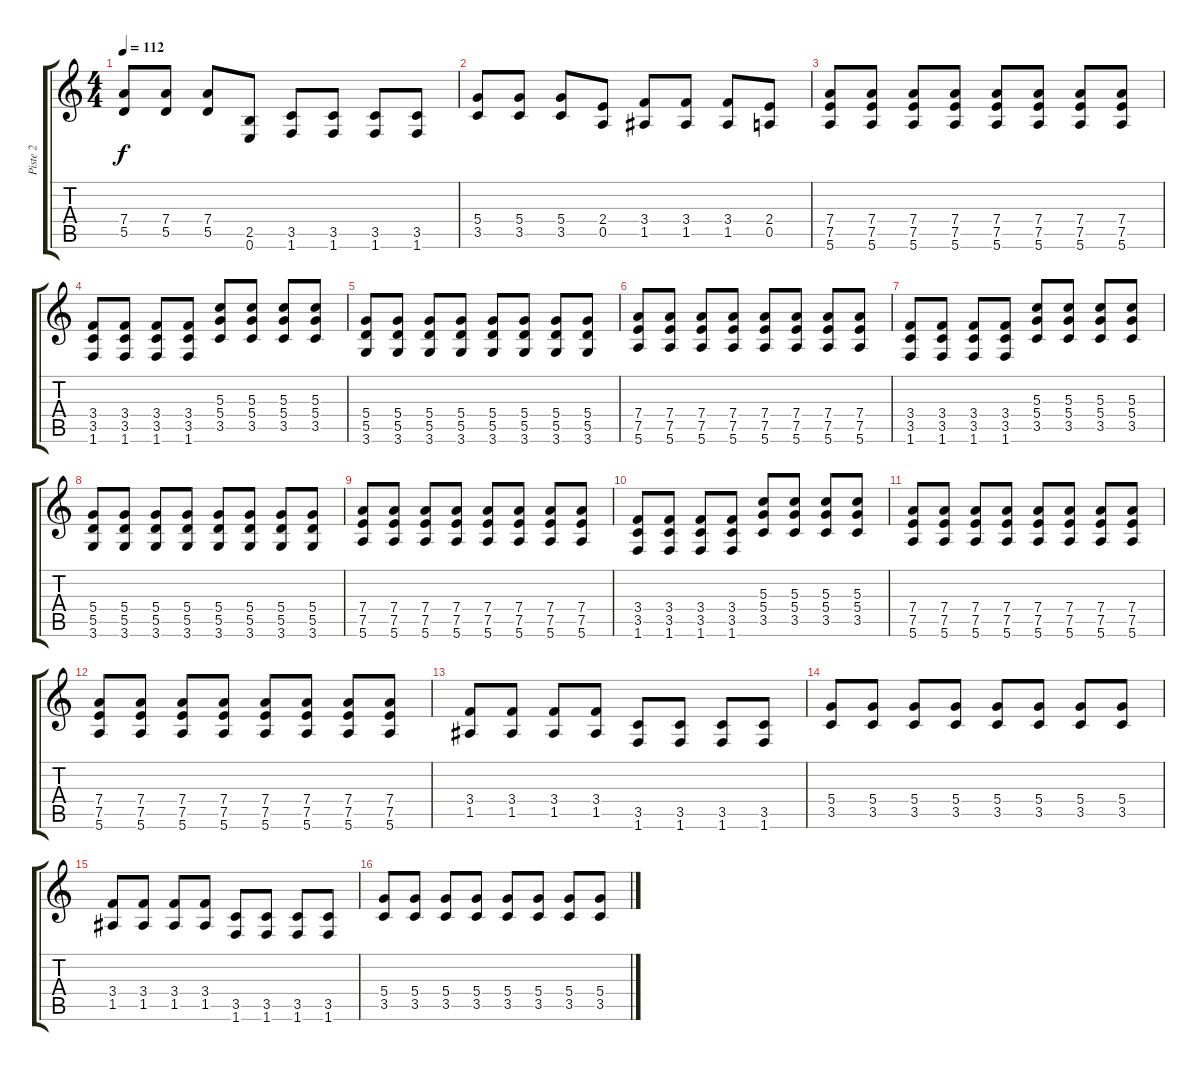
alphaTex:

\track ("Piste 2" "Piste 2") {instrument overdrivenguitar}
\staff {score tabs}
\tuning (E4 B3 G3 D3 A2 E2) {hide}
\ts (4 4)
\tempo 112
\clef g2
\ks c
(7.4 5.5).8{dy f} (7.4 5.5).8 (7.4 5.5).8 (2.5 0.6).8 (3.5 1.6).8 (3.5 1.6).8 (3.5 1.6).8 (3.5 1.6).8 |
(5.4 3.5).8 (5.4 3.5).8 (5.4 3.5).8 (2.4 0.5).8 (3.4 1.5).8 (3.4 1.5).8 (3.4 1.5).8 (2.4 0.5).8 |
(7.4 7.5 5.6).8 (7.4 7.5 5.6).8 (7.4 7.5 5.6).8 (7.4 7.5 5.6).8 (7.4 7.5 5.6).8 (7.4 7.5 5.6).8 (7.4 7.5 5.6).8 (7.4 7.5 5.6).8 |
(3.4 3.5 1.6).8 (3.4 3.5 1.6).8 (3.4 3.5 1.6).8 (3.4 3.5 1.6).8 (5.3 5.4 3.5).8 (5.3 5.4 3.5).8 (5.3 5.4 3.5).8 (5.3 5.4 3.5).8 |
(5.4 5.5 3.6).8 (5.4 5.5 3.6).8 (5.4 5.5 3.6).8 (5.4 5.5 3.6).8 (5.4 5.5 3.6).8 (5.4 5.5 3.6).8 (5.4 5.5 3.6).8 (5.4 5.5 3.6).8 |
(7.4 7.5 5.6).8 (7.4 7.5 5.6).8 (7.4 7.5 5.6).8 (7.4 7.5 5.6).8 (7.4 7.5 5.6).8 (7.4 7.5 5.6).8 (7.4 7.5 5.6).8 (7.4 7.5 5.6).8 |
(3.4 3.5 1.6).8 (3.4 3.5 1.6).8 (3.4 3.5 1.6).8 (3.4 3.5 1.6).8 (5.3 5.4 3.5).8 (5.3 5.4 3.5).8 (5.3 5.4 3.5).8 (5.3 5.4 3.5).8 |
(5.4 5.5 3.6).8 (5.4 5.5 3.6).8 (5.4 5.5 3.6).8 (5.4 5.5 3.6).8 (5.4 5.5 3.6).8 (5.4 5.5 3.6).8 (5.4 5.5 3.6).8 (5.4 5.5 3.6).8 |
(7.4 7.5 5.6).8 (7.4 7.5 5.6).8 (7.4 7.5 5.6).8 (7.4 7.5 5.6).8 (7.4 7.5 5.6).8 (7.4 7.5 5.6).8 (7.4 7.5 5.6).8 (7.4 7.5 5.6).8 |
(3.4 3.5 1.6).8 (3.4 3.5 1.6).8 (3.4 3.5 1.6).8 (3.4 3.5 1.6).8 (5.3 5.4 3.5).8 (5.3 5.4 3.5).8 (5.3 5.4 3.5).8 (5.3 5.4 3.5).8 |
(7.4 7.5 5.6).8 (7.4 7.5 5.6).8 (7.4 7.5 5.6).8 (7.4 7.5 5.6).8 (7.4 7.5 5.6).8 (7.4 7.5 5.6).8 (7.4 7.5 5.6).8 (7.4 7.5 5.6).8 |
(7.4 7.5 5.6).8 (7.4 7.5 5.6).8 (7.4 7.5 5.6).8 (7.4 7.5 5.6).8 (7.4 7.5 5.6).8 (7.4 7.5 5.6).8 (7.4 7.5 5.6).8 (7.4 7.5 5.6).8 |
(3.4 1.5).8 (3.4 1.5).8 (3.4 1.5).8 (3.4 1.5).8 (3.5 1.6).8 (3.5 1.6).8 (3.5 1.6).8 (3.5 1.6).8 |
(5.4 3.5).8 (5.4 3.5).8 (5.4 3.5).8 (5.4 3.5).8 (5.4 3.5).8 (5.4 3.5).8 (5.4 3.5).8 (5.4 3.5).8 |
(3.4 1.5).8 (3.4 1.5).8 (3.4 1.5).8 (3.4 1.5).8 (3.5 1.6).8 (3.5 1.6).8 (3.5 1.6).8 (3.5 1.6).8 |
(5.4 3.5).8 (5.4 3.5).8 (5.4 3.5).8 (5.4 3.5).8 (5.4 3.5).8 (5.4 3.5).8 (5.4 3.5).8 (5.4 3.5).8
